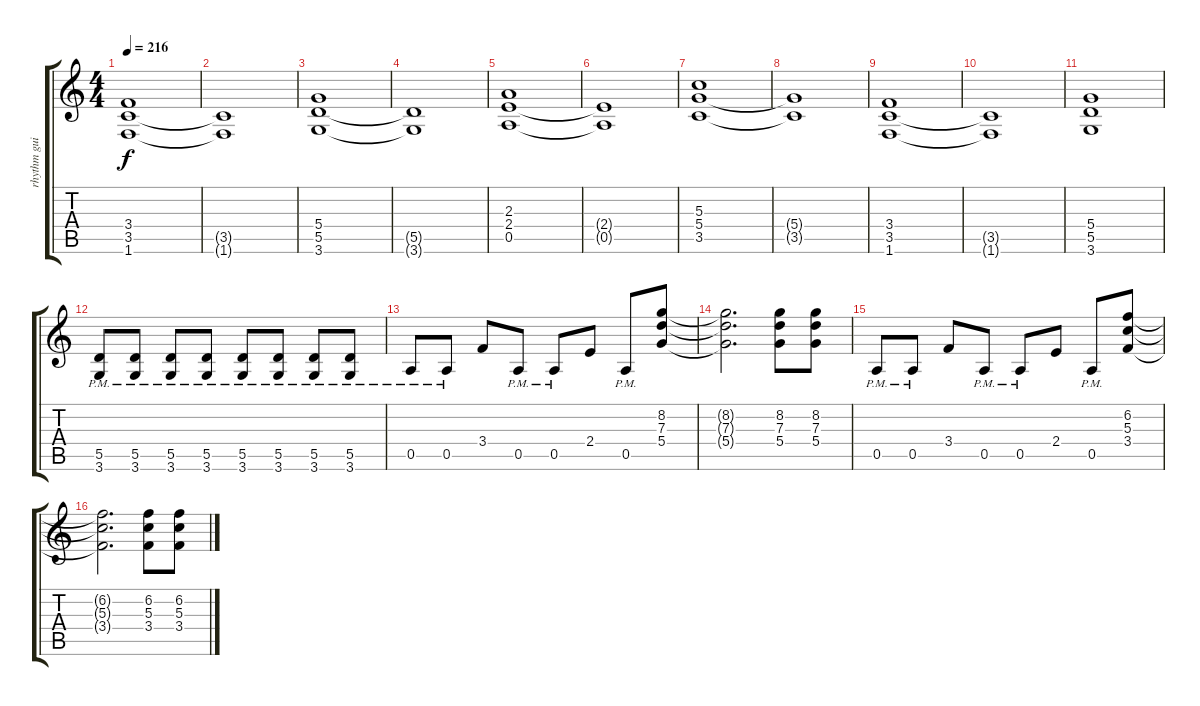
\track ("rhythm guitar L" "rhythm gui") {instrument distortionguitar}
\staff {score tabs}
\tuning (E4 B3 G3 D3 A2 E2) {hide}
\ts (4 4)
\tempo 216
\clef g2
\ks c
(3.4 3.5 1.6).1{dy f} |
(3.5{t} 1.6{t}).1 |
(5.4 5.5 3.6).1 |
(5.5{t} 3.6{t}).1 |
(2.3 2.4 0.5).1 |
(2.4{t} 0.5{t}).1 |
(5.3 5.4 3.5).1 |
(5.4{t} 3.5{t}).1 |
(3.4 3.5 1.6).1 |
(3.5{t} 1.6{t}).1 |
(5.4 5.5 3.6).1 |
(5.5{pm} 3.6{pm}).8 (5.5{pm} 3.6{pm}).8 (5.5{pm} 3.6{pm}).8 (5.5{pm} 3.6{pm}).8 (5.5{pm} 3.6{pm}).8 (5.5{pm} 3.6{pm}).8 (5.5{pm} 3.6{pm}).8 (5.5{pm} 3.6{pm}).8 |
0.5{pm}.8 0.5{pm}.8 3.4.8 0.5{pm}.8 0.5{pm}.8 2.4.8 0.5{pm}.8 (8.2 7.3 5.4).8 |
(8.2{t} 7.3{t} 5.4{t}).2{d} (8.2 7.3 5.4).8 (8.2 7.3 5.4).8 |
0.5{pm}.8 0.5{pm}.8 3.4.8 0.5{pm}.8 0.5{pm}.8 2.4.8 0.5{pm}.8 (6.2 5.3 3.4).8 |
(6.2{t} 5.3{t} 3.4{t}).2{d} (6.2 5.3 3.4).8 (6.2 5.3 3.4).8
